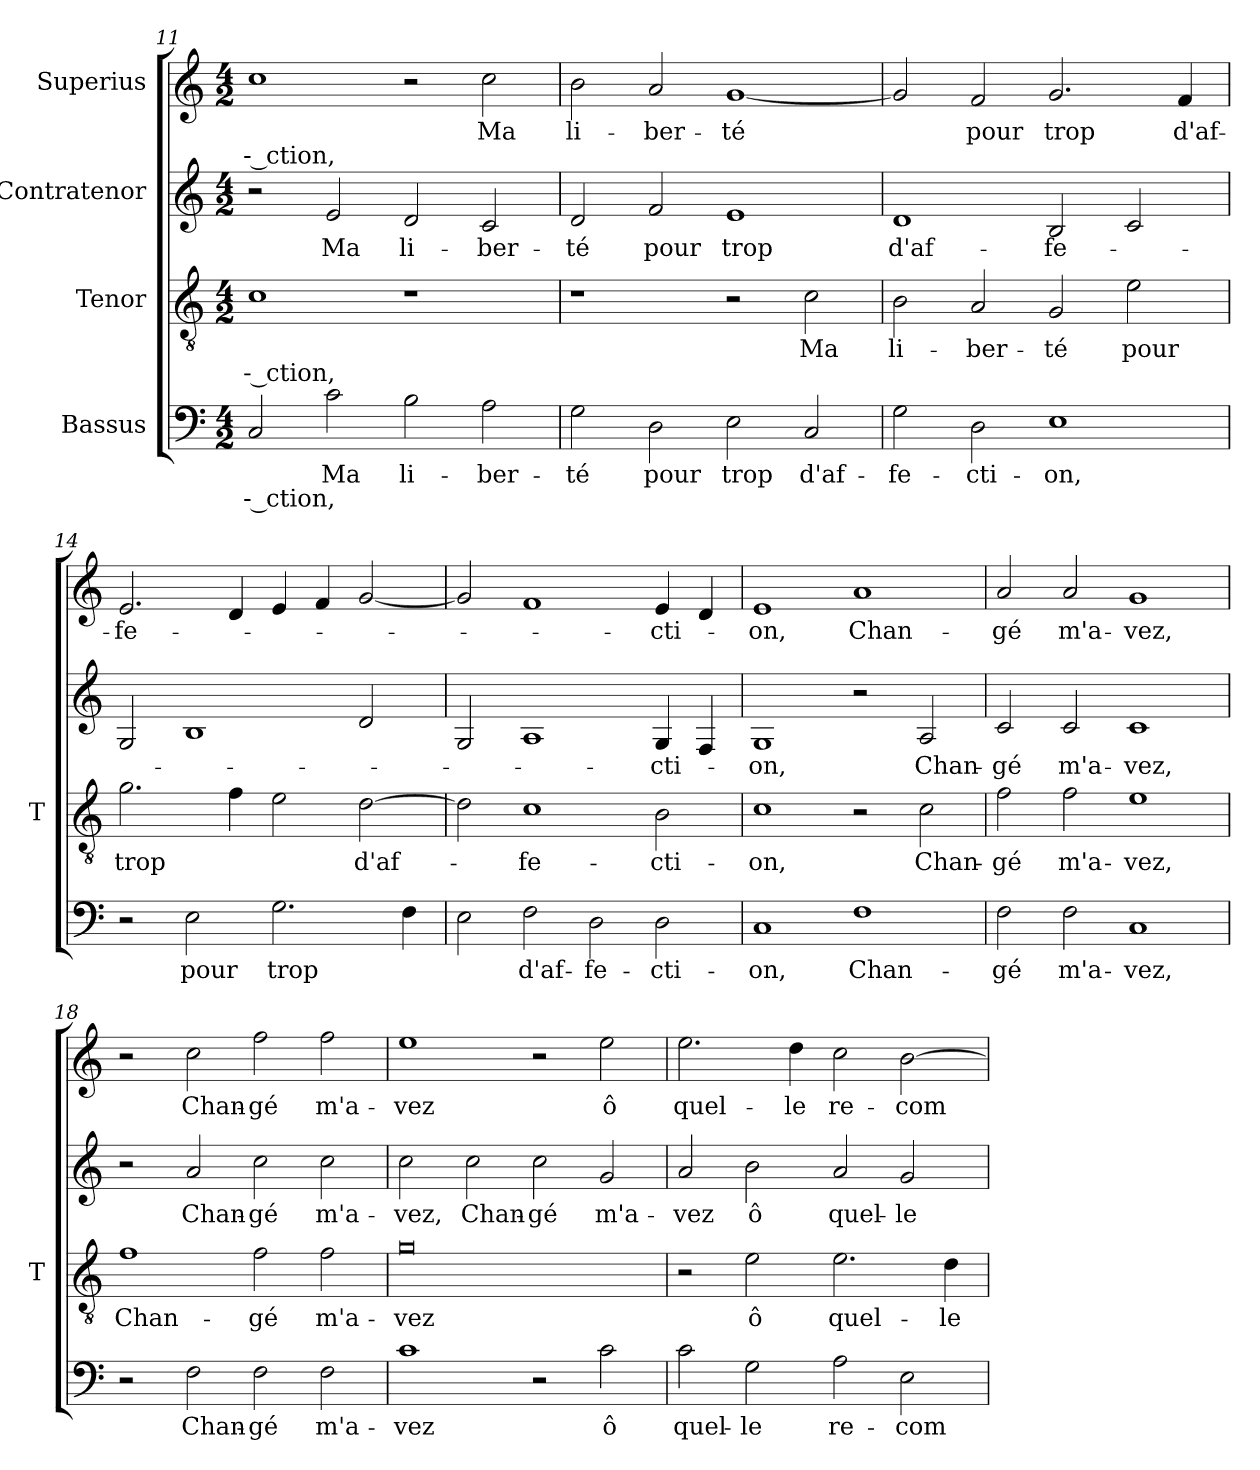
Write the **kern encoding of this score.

**kern	**text	**text	**kern	**text	**text	**kern	**text	**kern	**text	**text
*part4	*part4	*part4	*part3	*part3	*part3	*part2	*part2	*part1	*part1	*part1
*staff4	*staff4	*staff4	*staff3	*staff3	*staff3	*staff2	*staff2	*staff1	*staff1	*staff1
*I"Bassus	*	*	*I"Tenor	*	*	*I"Contratenor	*	*I"Superius	*	*
*	*	*	*I'T	*	*	*	*	*	*	*
*clefF4	*	*	*clefGv2	*	*	*clefG2	*	*clefG2	*	*
*k[]	*	*	*k[]	*	*	*k[]	*	*k[]	*	*
*M4/2	*	*	*M4/2	*	*	*M4/2	*	*M4/2	*	*
=11	=11	=11	=11	=11	=11	=11	=11	=11	=11	=11
2C	.	-- ction,	1c	.	-- ction,	2r	.	1cc	.	-- ction,
2c	-Ma	.	.	.	.	2e	-Ma	.	.	.
2B	li-	.	1r	.	.	2d	li-	2r	.	.
2A	ber-	.	.	.	.	2c	ber-	2cc	-Ma	.
=12	=12	=12	=12	=12	=12	=12	=12	=12	=12	=12
2G	-té	.	1r	.	.	2d	-té	2b	li-	.
2D	-pour	.	.	.	.	2f	-pour	2a	ber-	.
2E	-trop	.	2r	.	.	1e	-trop	[1g	-té	.
2C	d'af-	.	2c	-Ma	.	.	.	.	.	.
=13	=13	=13	=13	=13	=13	=13	=13	=13	=13	=13
2G	fe-	.	2B	li-	.	1d	d'af-	2g]	.	.
2D	cti-	.	2A	ber-	.	.	.	2f	-pour	.
1E	-on,	.	2G	-té	.	2B	fe-	2.g	-trop	.
.	.	.	2e	-pour	.	2c	.	.	.	.
.	.	.	.	.	.	.	.	4f	d'af-	.
=14	=14	=14	=14	=14	=14	=14	=14	=14	=14	=14
2r	.	.	2.g	-trop	.	2G	.	2.e	fe-	.
2E	-pour	.	.	.	.	1B	.	.	.	.
.	.	.	4f	.	.	.	.	4d	.	.
2.G	-trop	.	2e	.	.	.	.	4e	.	.
.	.	.	.	.	.	.	.	4f	.	.
.	.	.	[2d	d'af-	.	2d	.	[2g	.	.
4F	.	.	.	.	.	.	.	.	.	.
=15	=15	=15	=15	=15	=15	=15	=15	=15	=15	=15
2E	.	.	2d]	.	.	2G	.	2g]	.	.
2F	d'af-	.	1c	fe-	.	1A	.	1f	.	.
2D	fe-	.	.	.	.	.	.	.	.	.
2D	cti-	.	2B	cti-	.	4G	cti-	4e	cti-	.
.	.	.	.	.	.	4F	.	4d	.	.
=16	=16	=16	=16	=16	=16	=16	=16	=16	=16	=16
1C	-on,	.	1c	-on,	.	1G	-on,	1e	-on,	.
1F	Chan-	.	2r	.	.	2r	.	1a	Chan-	.
.	.	.	2c	Chan-	.	2A	Chan-	.	.	.
=17	=17	=17	=17	=17	=17	=17	=17	=17	=17	=17
2F	-gé	.	2f	-gé	.	2c	-gé	2a	-gé	.
2F	m'a-	.	2f	m'a-	.	2c	m'a-	2a	m'a-	.
1C	-vez,	.	1e	-vez,	.	1c	-vez,	1g	-vez,	.
=18	=18	=18	=18	=18	=18	=18	=18	=18	=18	=18
2r	.	.	1f	Chan-	.	2r	.	2r	.	.
2F	Chan-	.	.	.	.	2a	Chan-	2cc	Chan-	.
2F	-gé	.	2f	-gé	.	2cc	-gé	2ff	-gé	.
2F	m'a-	.	2f	m'a-	.	2cc	m'a-	2ff	m'a-	.
=19	=19	=19	=19	=19	=19	=19	=19	=19	=19	=19
1c	-vez	.	0g	-vez	.	2cc	-vez,	1ee	-vez	.
.	.	.	.	.	.	2cc	Chan-	.	.	.
2r	.	.	.	.	.	2cc	-gé	2r	.	.
2c	-ô	.	.	.	.	2g	m'a-	2ee	-ô	.
=20	=20	=20	=20	=20	=20	=20	=20	=20	=20	=20
2c	quel-	.	2r	.	.	2a	-vez	2.ee	quel-	.
2G	-le	.	2e	-ô	.	2b	-ô	.	.	.
.	.	.	.	.	.	.	.	4dd	-le	.
2A	re-	.	2.e	quel-	.	2a	quel-	2cc	re-	.
2E	com-	.	.	.	.	2g	-le	[2b	com-	.
.	.	.	4d	-le	.	.	.	.	.	.
=	=	=	=	=	=	=	=	=	=	=
*-	*-	*-	*-	*-	*-	*-	*-	*-	*-	*-
